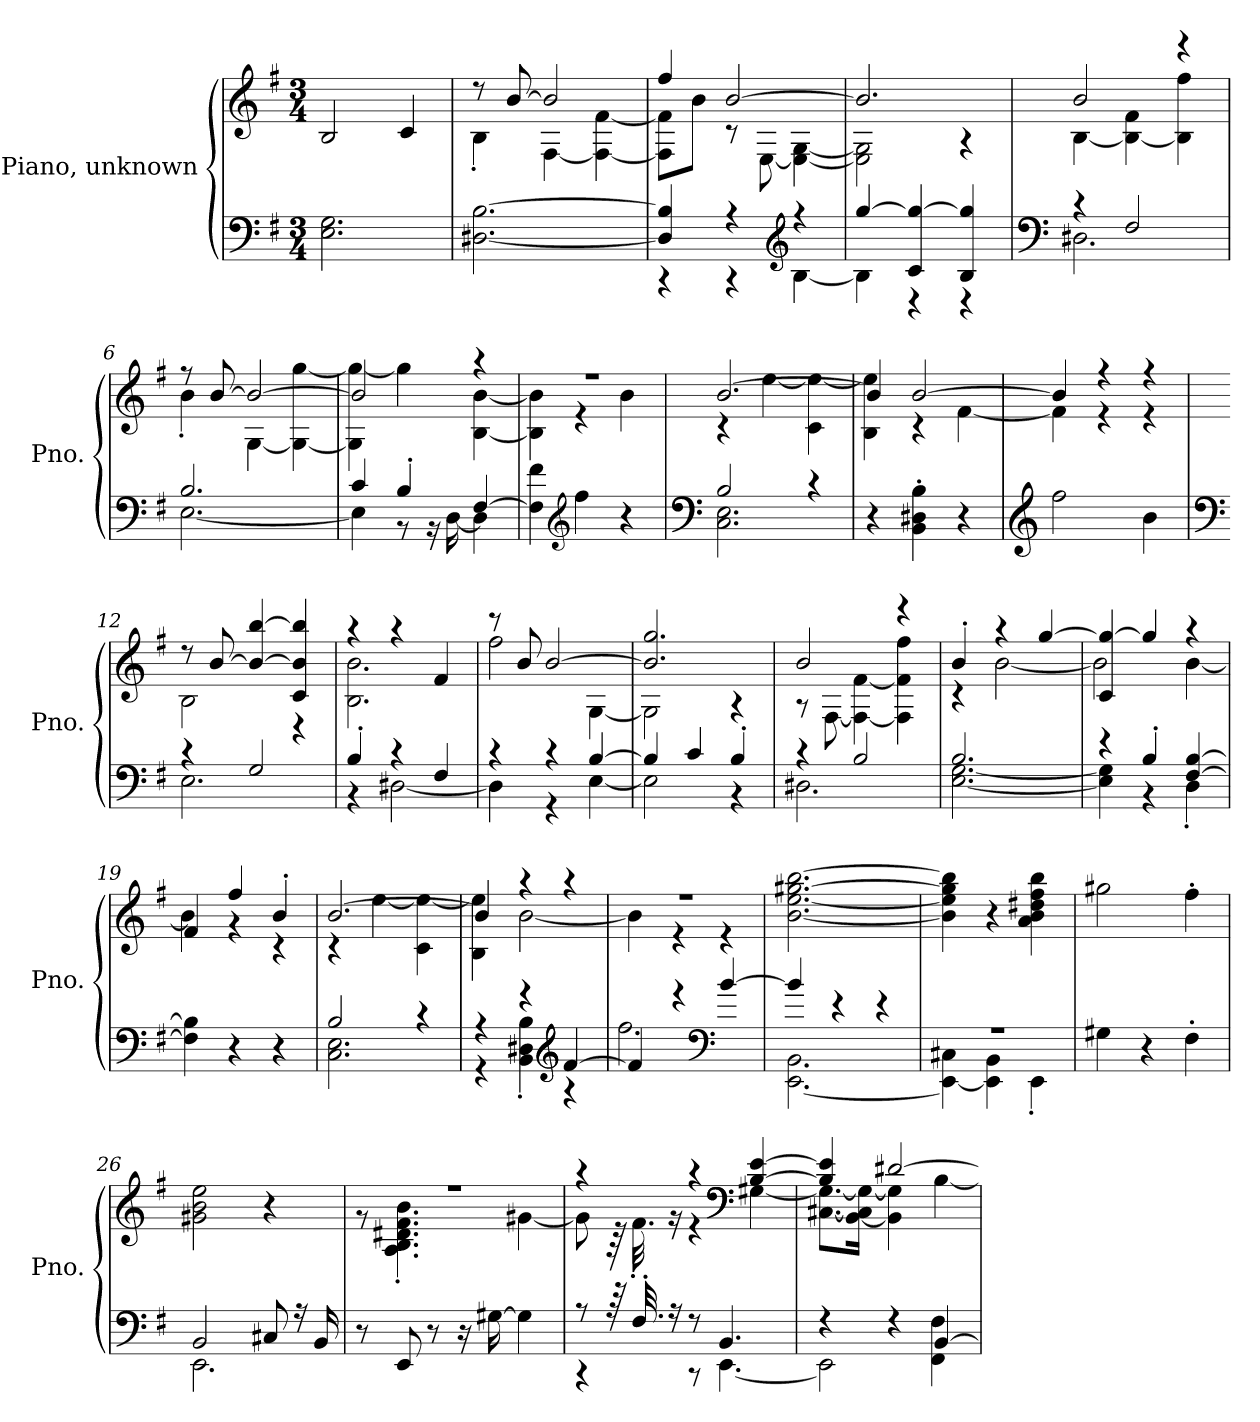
**kern	**kern
*part1	*part1
*staff2	*staff1
*I"Piano, unknown	*
*I'Pno.	*
*clefF4	*clefG2
*k[f#]	*k[f#]
*M3/4	*M3/4
*MM136	*MM136
=1	=1
2.E\ 2.G\	2B/
.	4c/
=2	=2
*	*^
[2.D#X\ [2.B\	8r	4B'\
.	[8b/	.
.	2b/]	[4F#\
.	.	4F#\_ [4f#\
=3	=3	=3
*^	*	*
4D#/] 4B/]	4r	4ff#/	8F#\] 8f#\]L
.	.	.	8b\J
4r	4r	[2b/	8r
.	.	.	[8E\
*clefG2	*	*	*
4r	[4B\	.	4E\_ [4G\
=4	=4	=4	=4
[4gg/	4B\]	2.b/]	2E\] 2G\]
4c/ 4gg/_	4r	.	.
4B/ 4gg/]	4r	.	4r
=5	=5	=5	=5
*clefF4	*	*	*
4r	2.D#X\	2b/	[4B\
2F#/	.	.	4B\_ 4f#\
.	.	4r	4B\] 4ff#\
=6	=6	=6	=6
2.B/	[2.E\	8r	4b'\
.	.	[8b/	.
.	.	2b/_	[4G\
.	.	.	4G\_ [4gg\
!!LO:LB:g=z	!!
=7	=7	=7	=7
4c/	4E\]	2b/]	4G\] 4gg\_
4B'/	8r	.	4gg\]
.	16r	.	.
.	[16D\	.	.
[4F#/	4D\]	4r	[4B\ [4b\
*v	*v	*	*
=8	=8	=8
4F#\] 4f#\	2.r	4B\] 4b\]
*clefG2	*	*
4ff#\	.	4r
4r	.	4b\
=9	=9	=9
*clefF4	*	*
*^	*	*
2B/	2.C\ 2.E\	[2.b/	4r
.	.	.	[4ee\
4r	.	.	4c\ 4ee\_
*v	*v	*	*
=10	=10	=10
4r	4b/]	4B\ 4ee\]
4BB\' 4D#X\' 4B\'	[2b/	4r
4r	.	[4f#\
=11	=11	=11
*clefG2	*	*
2ff#\	4b/]	4f#\]
.	4r	4r
4b\	4r	4r
=12	=12	=12
*clefF4	*	*
*^	*	*
4r	2.E\	8r	2B\
.	.	[8b/	.
2G/	.	4b/_ [4bb/	.
.	.	4c/ 4b/] 4bb/]	4r
=13	=13	=13	=13
4B'/	4r	4r	2.B\ 2.b\
4r	[2D#X\	4r	.
4F#/	.	4f#/	.
!!LO:LB:g=z	!!
=14	=14	=14	=14
4r	4D#\]	8r	2ff#\
.	.	8b/	.
4r	4r	[2b/	.
[4B/	[4E\	.	[4G\
=15	=15	=15	=15
4B/]	2E\]	2.b/] 2.gg/	2G\]
4c/	.	.	.
4B'/	4r	.	4r
=16	=16	=16	=16
4r	2.D#X\	2b/	8r
.	.	.	[8F#\
2B/	.	.	4F#\_ [4f#\
.	.	4r	4F#\] 4f#\] 4ff#\
=17	=17	=17	=17
2.B/	[2.E\ [2.G\	4b'/	4r
.	.	4r	[2b\
.	.	[4gg/	.
=18	=18	=18	=18
4r	4E\] 4G\]	4c/ 4gg/_	2b\]
4B'/	4r	4gg/]	.
[4F#/ [4B/	4D'\	4r	[4b\
*v	*v	*	*
=19	=19	=19
4F#\] 4B\]	4f#/	4b\]
4r	4ff#/	4r
4r	4b'/	4r
=20	=20	=20
*^	*	*
2B/	2.C\ 2.E\	[2.b/	4r
.	.	.	[4ee\
4r	.	.	4c\ 4ee\_
=21	=21	=21	=21
4r	4r	4b/]	4B\ 4ee\]
4r	4BB\' 4D#X\' 4B\'	4r	[2b\
*clefG2	*	*	*
[4f#/	4r	4r	.
!!LO:LB:g=z	!!
=22	=22	=22	=22
4f#/]	2.ff#\	2.r	4b\]
4r	.	.	4r
*clefF4	*	*	*
[4b/	.	.	4r
*	*	*v	*v
=23	=23	=23
4b/]	[2.EE\ 2.BB\	[2.b\ [2.ee\ [2.gg#X\ [2.bb\
4r	.	.
4r	.	.
=24	=24	=24
2.r	4EE\_ 4C#X\	4b\] 4ee\] 4gg#\] 4bb\]
.	4EE\] 4BB\	4r
.	4EE'\	4a\ 4b\ 4dd#X\ 4ff#\ 4bb\
*v	*v	*
=25	=25
4G#X\	2gg#X\
4r	.
4F#'\	4ff#'\
=26	=26
*^	*
2BB/	2.EE\	2g#X\ 2b\ 2ee\
8C#X/	.	4r
16r	.	.
16BB/	.	.
*v	*v	*
=27	=27
*	*^
8r	2.r	8r
8EE/	.	4.A\' 4.B\' 4.d#X\' 4.f#\' 4.b\'
8r	.	.
16r	.	.
[16G#X\	.	.
4G#\]	.	[4g#X\
!!LO:LB:g=z	!!
=28	=28	=28
*^	*	*
8r	4r	4r	8g#\]
64r	.	.	64r
32.F#'/	.	.	32.f#'\
16r	.	.	16r
8r	8r	4r	4r
4.BB/	[4.EE\	.	.
*	*	*clefF4	*
.	.	[4B/ [4e/	[4G#X\
=29	=29	=29	=29
4r	2EE\]	4B/] 4e/]	[8.C#X\ 8.G#\_L
.	.	.	[16BB\ 16C#\] 16G#\_Jk
4r	.	[2d#X/	4BB\] 4G#\]
[4BB/	4FF#\ 4F#\	.	[4B\
*v	*v	*	*
*	*v	*v
=	=
*-	*-
